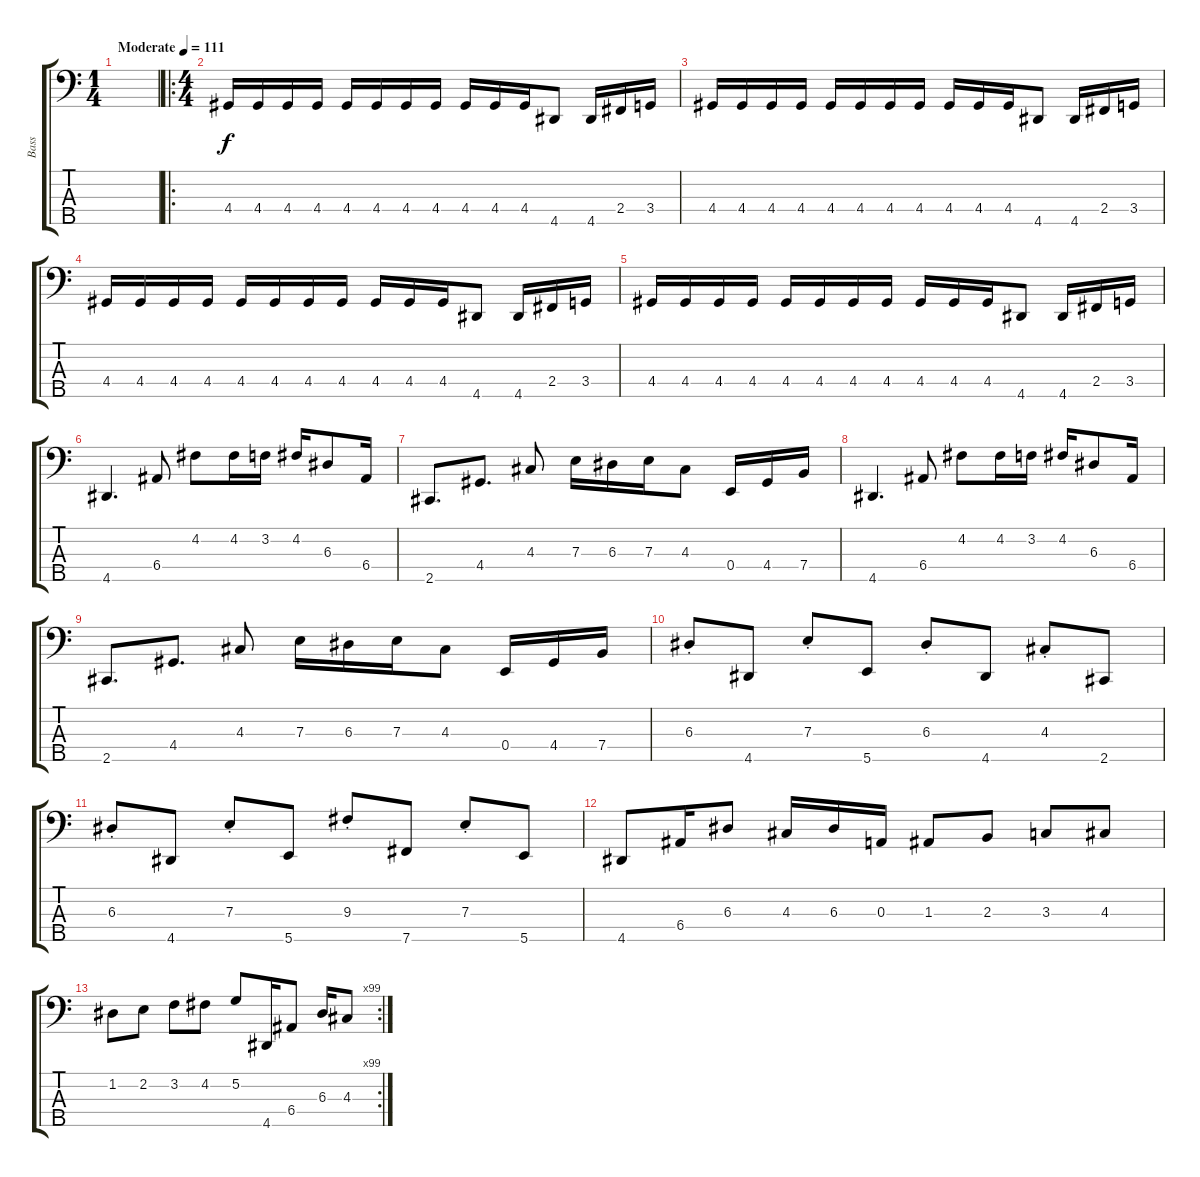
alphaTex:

\track ("Bass" "Bass") {instrument electricbassfinger}
\staff {score tabs}
\tuning (G2 D2 A1 E1 B0) {hide}
\ts (1 4)
\tempo (111 "Moderate")
\clef f4
\ks c
|
\ro
\ts (4 4)
4.4.16 4.4.16 4.4.16 4.4.16 4.4.16 4.4.16 4.4.16 4.4.16 4.4.16 4.4.16 4.4.16 4.5.8 4.5.16 2.4.16 3.4.16 |
4.4.16 4.4.16 4.4.16 4.4.16 4.4.16 4.4.16 4.4.16 4.4.16 4.4.16 4.4.16 4.4.16 4.5.8 4.5.16 2.4.16 3.4.16 |
4.4.16 4.4.16 4.4.16 4.4.16 4.4.16 4.4.16 4.4.16 4.4.16 4.4.16 4.4.16 4.4.16 4.5.8 4.5.16 2.4.16 3.4.16 |
4.4.16 4.4.16 4.4.16 4.4.16 4.4.16 4.4.16 4.4.16 4.4.16 4.4.16 4.4.16 4.4.16 4.5.8 4.5.16 2.4.16 3.4.16 |
4.5.4{d} 6.4.8 4.2.8 4.2.16 3.2.16 4.2.16 6.3.8 6.4.16 |
2.5.8{d} 4.4.8{d} 4.3.8 7.3.16 6.3.16 7.3.16 4.3.8 0.4.16 4.4.16 7.4.16 |
4.5.4{d} 6.4.8 4.2.8 4.2.16 3.2.16 4.2.16 6.3.8 6.4.16 |
2.5.8{d} 4.4.8{d} 4.3.8 7.3.16 6.3.16 7.3.16 4.3.8 0.4.16 4.4.16 7.4.16 |
6.3{st}.8 4.5.8 7.3{st}.8 5.5.8 6.3{st}.8 4.5.8 4.3{st}.8 2.5.8 |
6.3{st}.8 4.5.8 7.3{st}.8 5.5.8 9.3{st}.8 7.5.8 7.3{st}.8 5.5.8 |
4.5.8 6.4.16 6.3.8 4.3.16 6.3.16 0.3.16 1.3.8 2.3.8 3.3.8 4.3.8 |
\rc 99
1.2.8 2.2.8 3.2.8 4.2.8 5.2.8 4.5.16 6.4.8 6.3.16 4.3.8
